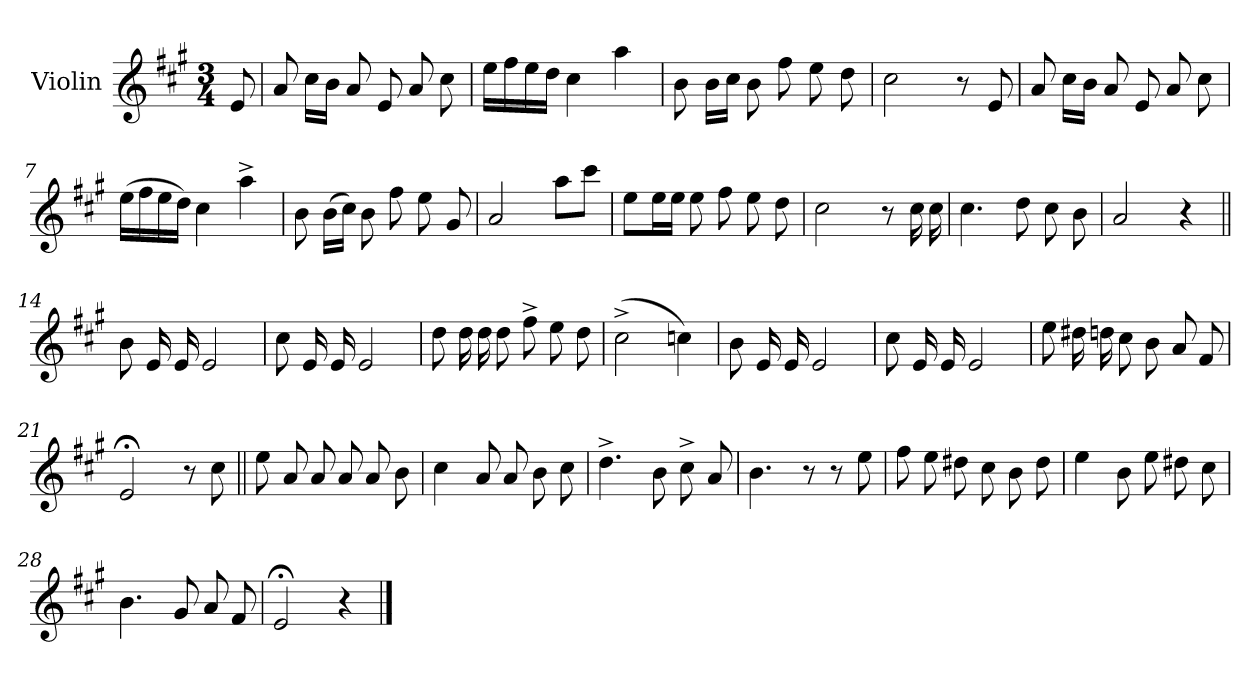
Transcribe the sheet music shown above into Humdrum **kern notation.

**kern
*part1
*staff1
*I"Violin
*I'Vln.
*clefG2
*k[f#c#g#]
*M3/4
=1
8e
=2
8a
16cc#LL
16bJJ
8a
8e
8a
8cc#
=3
16eeLL
16ff#
16ee
16ddJJ
4cc#
4aa
=4
8b
16bLL
16cc#JJ
8b
8ff#
8ee
8dd
=5
2cc#
8r
8e
!!LO:LB:g=z
=6
8a
16cc#LL
16bJJ
8a
8e
8a
8cc#
=7
(16eeLL
16ff#
16ee
16ddJJ)
4cc#
4aa^
=8
8b
(16bLL
16cc#JJ)
8b
8ff#
8ee
8g#
=9
2a
8aaL
8ccc#J
=10
8eeL
16eeL
16eeJJ
8ee
8ff#
8ee
8dd
!!LO:LB:g=z
=11
2cc#
8r
16cc#
16cc#
=12
4.cc#
8dd
8cc#
8b
=13
2a
4r
=14||
8b
16e
16e
2e
=15
8cc#
16e
16e
2e
=16
8dd
16dd
16dd
8dd
8ff#^
8ee
8dd
!!LO:LB:g=z
=17
(2cc#^
4ccn)
=18
8b
16e
16e
2e
=19
8cc#
16e
16e
2e
=20
8ee
16dd#X
16ddn
8cc#
8b
8a
8f#
=21
2e;<
8r
8cc#
=22||
8ee
8a
8a
8a
8a
8b
!!LO:LB:g=z
=23
4cc#
8a
8a
8b
8cc#
=24
4.dd^
8b
(8cc#^
8a
=25
(4.b
8r
8r
8ee
=26
8ff#
8ee
8dd#X
8cc#
8b
8dd#
=27
(4ee
8b
8ee
8dd#X
8cc#
=28
4.b
8g#
8a
8f#
!!LO:LB:g=z
=29
2e;<
4r
==
*-
